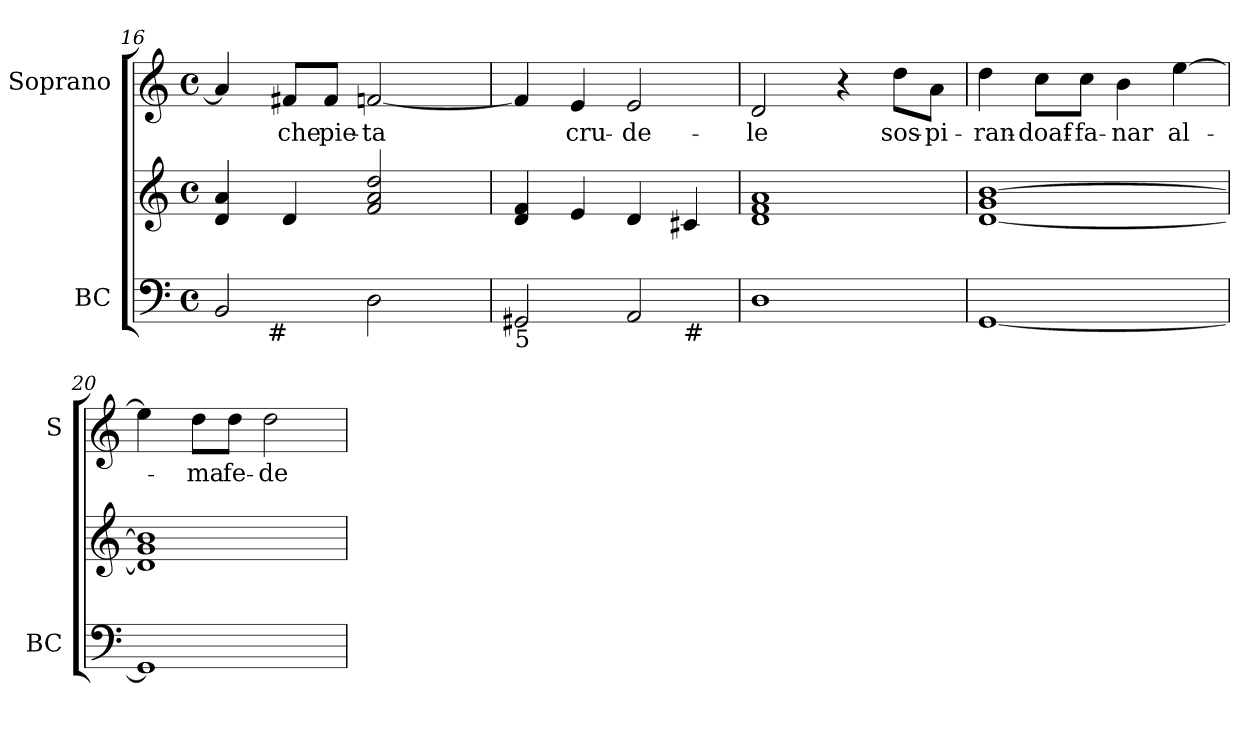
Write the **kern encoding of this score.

**kern	**kern	**kern	**text
*part3	*part2	*part1	*part1
*staff3	*staff2	*staff1	*staff1
*I"BC	*	*I"Soprano	*
*I'BC	*	*I'S	*
!!LO:PB:g=z
*clefF4	*clefG2	*clefG2	*
*k[]	*k[]	*k[]	*
*C:	*C:	*C:	*
*M4/4	*M4/4	*M4/4	*
*met(c)	*met(c)	*met(c)	*
=16	=16	=16	=16
!LO:TX:b:t=5	!	!	!
*^	*	*	*
2BB/	8..ryy	4d/ 4a/	4a/]	.
!	!LO:TX:b:t=#	!	!	!
.	2ryy	.	.	.
.	.	4d/	8f#X/L	che
.	.	.	8f#/J	pie-
2D\	.	2f/ 2a/ 2dd/	[2fn/	-ta
.	4ryy	.	.	.
.	32ryy	.	.	.
=17	=17	=17	=17	=17
!LO:TX:b:t=5	!	!	!	!
2GG#X/	2.ryy	4d/ 4f/	4f/]	.
.	.	4e/	4e/	cru-
2AA/	.	4d/	2e/	-de-
!	!LO:TX:b:t=#	!	!	!
.	4ryy	4c#X/	.	.
!LO:TX:b:t=3	!	!	!	!
*v	*v	*	*	*
=18	=18	=18	=18
1D	1d 1f 1a	2d/	-le
.	.	4r	.
.	.	8dd\L	sos-
.	.	8a\J	-pi-
=19	=19	=19	=19
[1GG	[1d 1g [1b	4dd\	-ran-
.	.	8cc\L	-doaf-
.	.	8cc\J	-fa-
.	.	4b\	-nar
.	.	[4ee\	al-
=20	=20	=20	=20
1GG]	1d] 1g 1b]	4ee\]	.
.	.	8dd\L	-ma
.	.	8dd\J	fe-
.	.	2dd\	-de-
=	=	=	=
*-	*-	*-	*-
